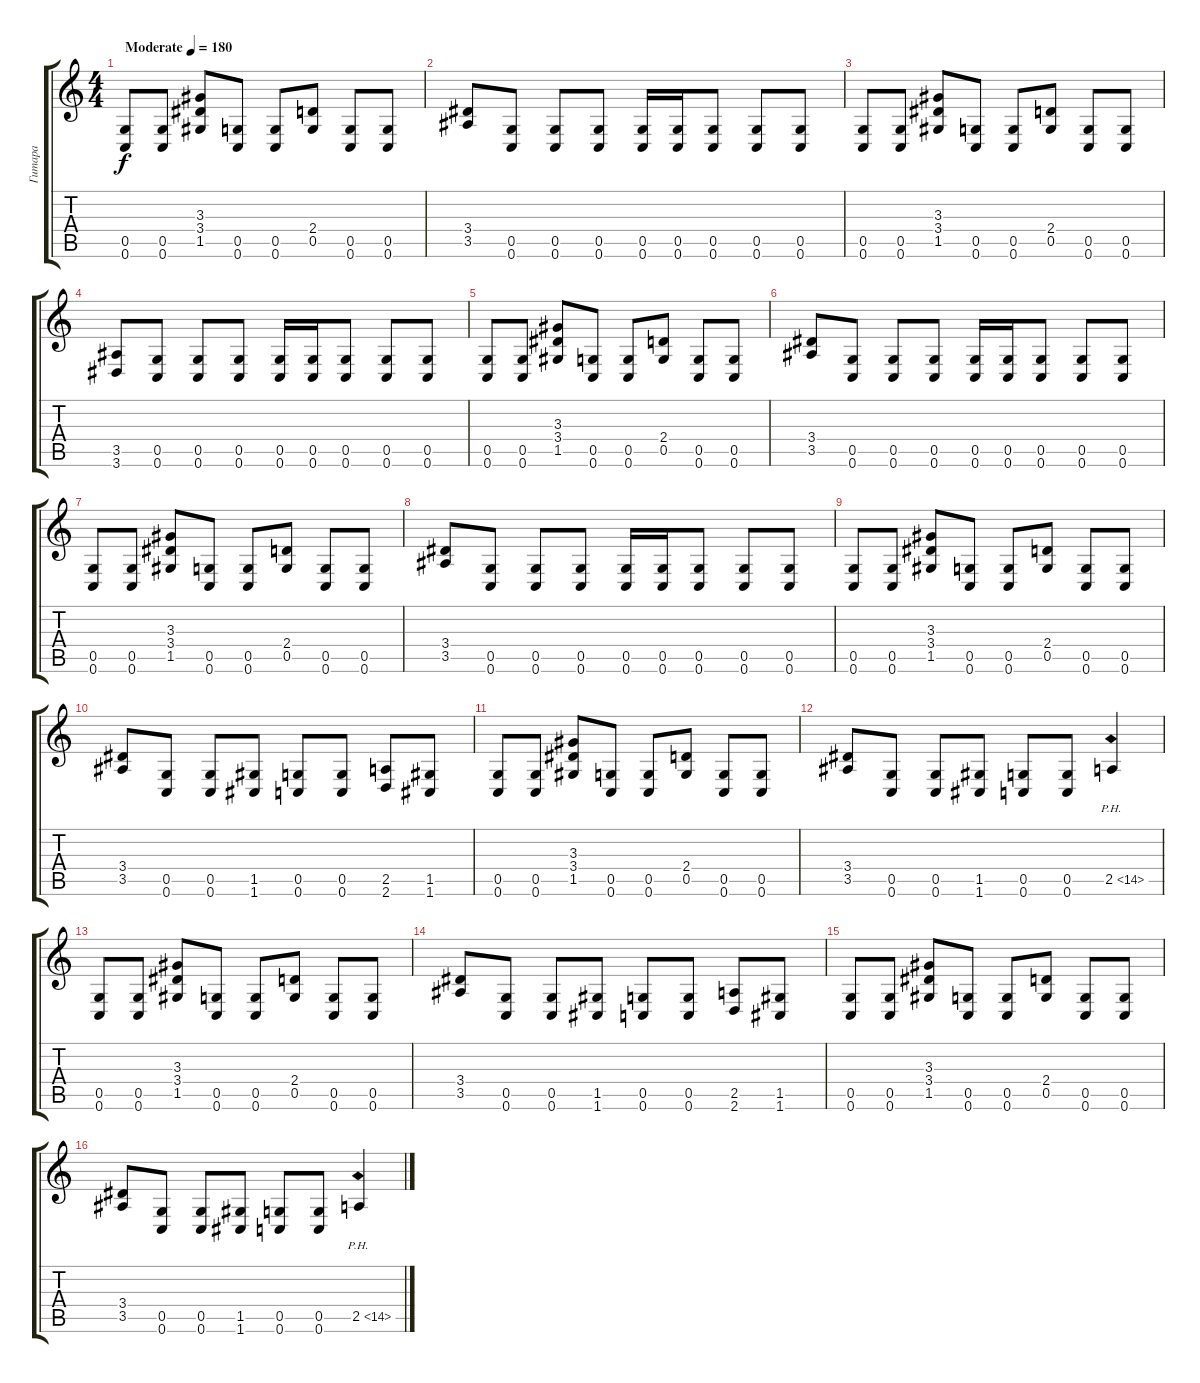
\track ("Гитара" "Гитара") {instrument distortionguitar}
\staff {score tabs}
\tuning (D4 A3 F3 C3 G2 C2) {hide}
\ts (4 4)
\tempo (180 "Moderate")
\clef g2
\ks c
(0.5 0.6).8{dy f instrument distortionguitar} (0.5 0.6).8 (3.3 3.4 1.5).8 (0.5 0.6).8 (0.5 0.6).8 (2.4 0.5).8 (0.5 0.6).8 (0.5 0.6).8 |
(3.4 3.5).8 (0.5 0.6).8 (0.5 0.6).8 (0.5 0.6).8 (0.5 0.6).16 (0.5 0.6).16 (0.5 0.6).8 (0.5 0.6).8 (0.5 0.6).8 |
(0.5 0.6).8 (0.5 0.6).8 (3.3 3.4 1.5).8 (0.5 0.6).8 (0.5 0.6).8 (2.4 0.5).8 (0.5 0.6).8 (0.5 0.6).8 |
(3.5 3.6).8 (0.5 0.6).8 (0.5 0.6).8 (0.5 0.6).8 (0.5 0.6).16 (0.5 0.6).16 (0.5 0.6).8 (0.5 0.6).8 (0.5 0.6).8 |
(0.5 0.6).8 (0.5 0.6).8 (3.3 3.4 1.5).8 (0.5 0.6).8 (0.5 0.6).8 (2.4 0.5).8 (0.5 0.6).8 (0.5 0.6).8 |
(3.4 3.5).8 (0.5 0.6).8 (0.5 0.6).8 (0.5 0.6).8 (0.5 0.6).16 (0.5 0.6).16 (0.5 0.6).8 (0.5 0.6).8 (0.5 0.6).8 |
(0.5 0.6).8 (0.5 0.6).8 (3.3 3.4 1.5).8 (0.5 0.6).8 (0.5 0.6).8 (2.4 0.5).8 (0.5 0.6).8 (0.5 0.6).8 |
(3.4 3.5).8 (0.5 0.6).8 (0.5 0.6).8 (0.5 0.6).8 (0.5 0.6).16 (0.5 0.6).16 (0.5 0.6).8 (0.5 0.6).8 (0.5 0.6).8 |
(0.5 0.6).8 (0.5 0.6).8 (3.3 3.4 1.5).8 (0.5 0.6).8 (0.5 0.6).8 (2.4 0.5).8 (0.5 0.6).8 (0.5 0.6).8 |
(3.4 3.5).8 (0.5 0.6).8 (0.5 0.6).8 (1.5 1.6).8 (0.5 0.6).8 (0.5 0.6).8 (2.5 2.6).8 (1.5 1.6).8 |
(0.5 0.6).8 (0.5 0.6).8 (3.3 3.4 1.5).8 (0.5 0.6).8 (0.5 0.6).8 (2.4 0.5).8 (0.5 0.6).8 (0.5 0.6).8 |
(3.4 3.5).8 (0.5 0.6).8 (0.5 0.6).8 (1.5 1.6).8 (0.5 0.6).8 (0.5 0.6).8 2.5{ph 12}.4 |
(0.5 0.6).8 (0.5 0.6).8 (3.3 3.4 1.5).8 (0.5 0.6).8 (0.5 0.6).8 (2.4 0.5).8 (0.5 0.6).8 (0.5 0.6).8 |
(3.4 3.5).8 (0.5 0.6).8 (0.5 0.6).8 (1.5 1.6).8 (0.5 0.6).8 (0.5 0.6).8 (2.5 2.6).8 (1.5 1.6).8 |
(0.5 0.6).8 (0.5 0.6).8 (3.3 3.4 1.5).8 (0.5 0.6).8 (0.5 0.6).8 (2.4 0.5).8 (0.5 0.6).8 (0.5 0.6).8 |
(3.4 3.5).8 (0.5 0.6).8 (0.5 0.6).8 (1.5 1.6).8 (0.5 0.6).8 (0.5 0.6).8 2.5{ph 12}.4
